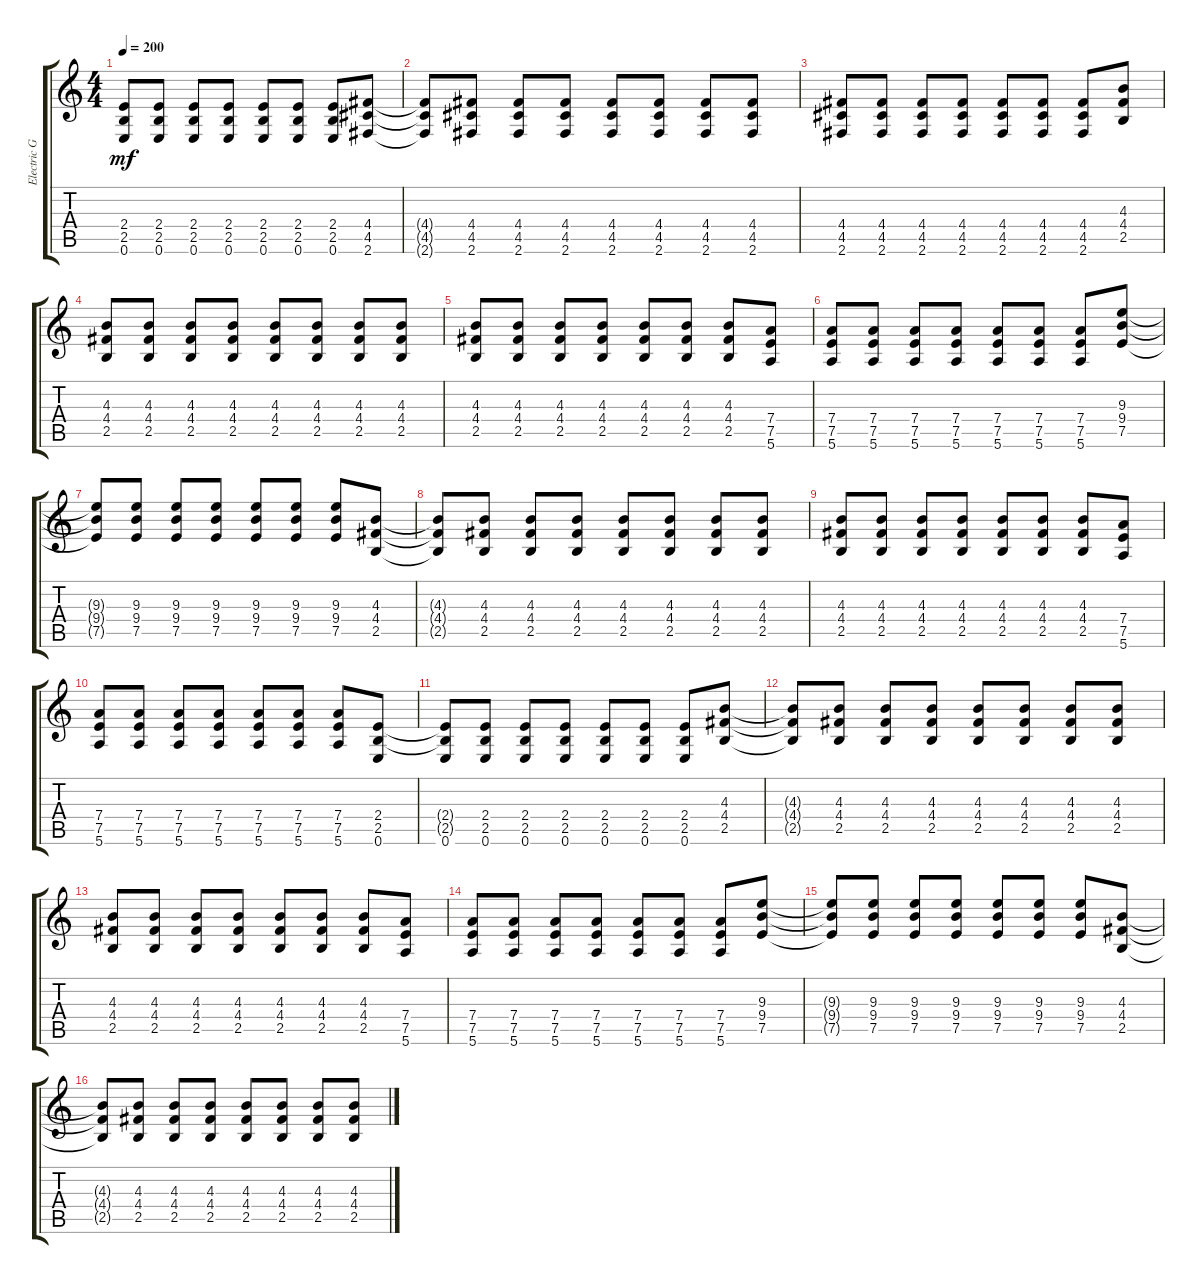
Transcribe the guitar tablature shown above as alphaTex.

\track ("Electric Guitar" "Electric G") {instrument distortionguitar}
\staff {score tabs}
\tuning (E4 B3 G3 D3 A2 E2) {hide}
\ts (4 4)
\tempo 200
\clef g2
\ks c
(2.4 2.5 0.6).8{dy mf} (2.4 2.5 0.6).8 (2.4 2.5 0.6).8 (2.4 2.5 0.6).8 (2.4 2.5 0.6).8 (2.4 2.5 0.6).8 (2.4 2.5 0.6).8 (4.4 4.5 2.6).8 |
(4.4{t} 4.5{t} 2.6{t}).8 (4.4 4.5 2.6).8 (4.4 4.5 2.6).8 (4.4 4.5 2.6).8 (4.4 4.5 2.6).8 (4.4 4.5 2.6).8 (4.4 4.5 2.6).8 (4.4 4.5 2.6).8 |
(4.4 4.5 2.6).8 (4.4 4.5 2.6).8 (4.4 4.5 2.6).8 (4.4 4.5 2.6).8 (4.4 4.5 2.6).8 (4.4 4.5 2.6).8 (4.4 4.5 2.6).8 (4.3 4.4 2.5).8 |
(4.3 4.4 2.5).8 (4.3 4.4 2.5).8 (4.3 4.4 2.5).8 (4.3 4.4 2.5).8 (4.3 4.4 2.5).8 (4.3 4.4 2.5).8 (4.3 4.4 2.5).8 (4.3 4.4 2.5).8 |
(4.3 4.4 2.5).8 (4.3 4.4 2.5).8 (4.3 4.4 2.5).8 (4.3 4.4 2.5).8 (4.3 4.4 2.5).8 (4.3 4.4 2.5).8 (4.3 4.4 2.5).8 (7.4 7.5 5.6).8 |
(7.4 7.5 5.6).8 (7.4 7.5 5.6).8 (7.4 7.5 5.6).8 (7.4 7.5 5.6).8 (7.4 7.5 5.6).8 (7.4 7.5 5.6).8 (7.4 7.5 5.6).8 (9.3 9.4 7.5).8 |
(9.3{t} 9.4{t} 7.5{t}).8 (9.3 9.4 7.5).8 (9.3 9.4 7.5).8 (9.3 9.4 7.5).8 (9.3 9.4 7.5).8 (9.3 9.4 7.5).8 (9.3 9.4 7.5).8 (4.3 4.4 2.5).8 |
(4.3{t} 4.4{t} 2.5{t}).8 (4.3 4.4 2.5).8 (4.3 4.4 2.5).8 (4.3 4.4 2.5).8 (4.3 4.4 2.5).8 (4.3 4.4 2.5).8 (4.3 4.4 2.5).8 (4.3 4.4 2.5).8 |
(4.3 4.4 2.5).8 (4.3 4.4 2.5).8 (4.3 4.4 2.5).8 (4.3 4.4 2.5).8 (4.3 4.4 2.5).8 (4.3 4.4 2.5).8 (4.3 4.4 2.5).8 (7.4 7.5 5.6).8 |
(7.4 7.5 5.6).8 (7.4 7.5 5.6).8 (7.4 7.5 5.6).8 (7.4 7.5 5.6).8 (7.4 7.5 5.6).8 (7.4 7.5 5.6).8 (7.4 7.5 5.6).8 (2.4 2.5 0.6).8 |
(2.4{t} 2.5{t} 0.6).8 (2.4 2.5 0.6).8 (2.4 2.5 0.6).8 (2.4 2.5 0.6).8 (2.4 2.5 0.6).8 (2.4 2.5 0.6).8 (2.4 2.5 0.6).8 (4.3 4.4 2.5).8 |
(4.3{t} 4.4{t} 2.5{t}).8 (4.3 4.4 2.5).8 (4.3 4.4 2.5).8 (4.3 4.4 2.5).8 (4.3 4.4 2.5).8 (4.3 4.4 2.5).8 (4.3 4.4 2.5).8 (4.3 4.4 2.5).8 |
(4.3 4.4 2.5).8 (4.3 4.4 2.5).8 (4.3 4.4 2.5).8 (4.3 4.4 2.5).8 (4.3 4.4 2.5).8 (4.3 4.4 2.5).8 (4.3 4.4 2.5).8 (7.4 7.5 5.6).8 |
(7.4 7.5 5.6).8 (7.4 7.5 5.6).8 (7.4 7.5 5.6).8 (7.4 7.5 5.6).8 (7.4 7.5 5.6).8 (7.4 7.5 5.6).8 (7.4 7.5 5.6).8 (9.3 9.4 7.5).8 |
(9.3{t} 9.4{t} 7.5{t}).8 (9.3 9.4 7.5).8 (9.3 9.4 7.5).8 (9.3 9.4 7.5).8 (9.3 9.4 7.5).8 (9.3 9.4 7.5).8 (9.3 9.4 7.5).8 (4.3 4.4 2.5).8 |
(4.3{t} 4.4{t} 2.5{t}).8 (4.3 4.4 2.5).8 (4.3 4.4 2.5).8 (4.3 4.4 2.5).8 (4.3 4.4 2.5).8 (4.3 4.4 2.5).8 (4.3 4.4 2.5).8 (4.3 4.4 2.5).8
